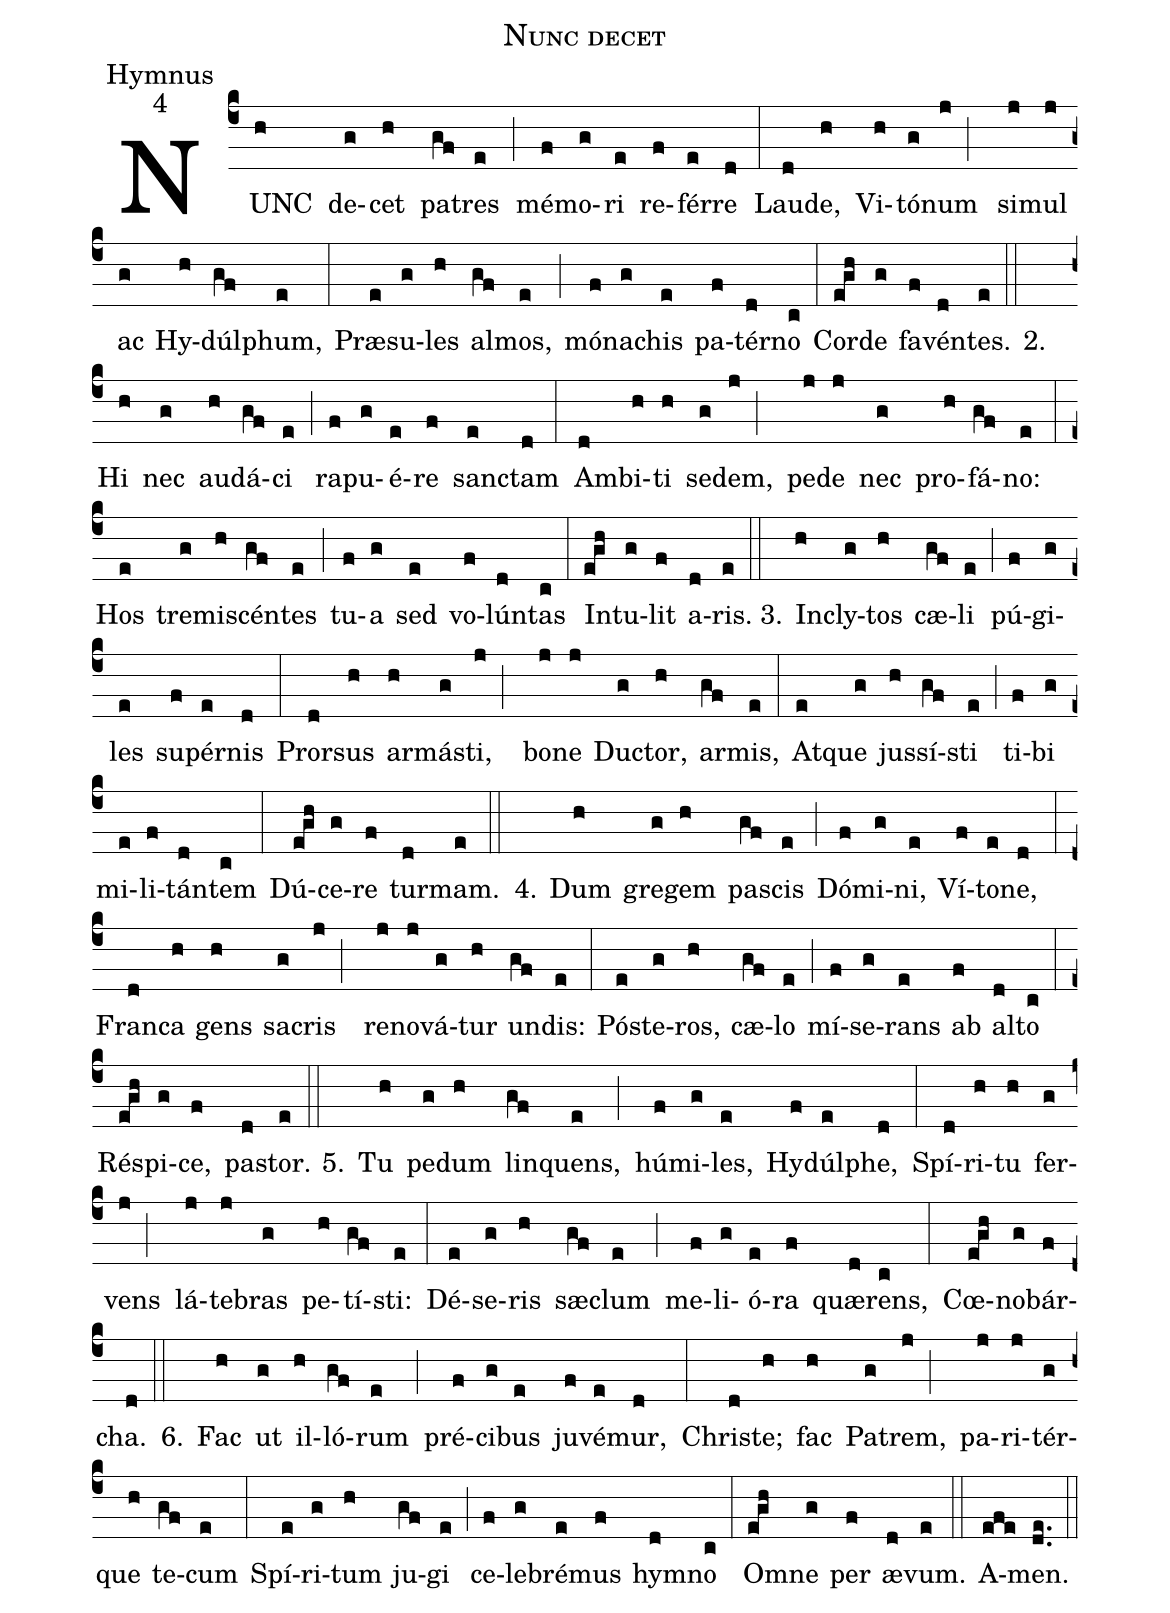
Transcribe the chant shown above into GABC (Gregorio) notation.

name:Nunc decet;
office-part:Hymnus;
mode:4;
%%
(c4)NUNC(h) de(g)cet(h) pa(gf)tres(e) (;) mé(f)mo(g)ri(e) re(f)fér(e)re(d) (:) Lau(d)de,(h) Vi(h)tó(g)num(j;) si(j)mul(j) ac(g) Hy(h)dúl(gf)phum,(e) (:) Præ(e)su(g)les(h) al(gf)mos,(e) (;) mó(f)na(g)chis(e) pa(f)tér(d)no(c) (:) Cor(egh)de(g) fa(f)vén(d)tes.(e::)


2.() Hi(h) nec(g) au(h)dá(gf)ci(e) (;) ra(f)pu(g)é(e)re(f) san(e)ctam(d) (:) Am(d)bi(h)ti(h) se(g)dem,(j;) pe(j)de(j) nec(g) pro(h)fá(gf)no:(e) (:) Hos(e) tre(g)mi(h)scén(gf)tes(e) (;) tu(f)a(g) sed(e) vo(f)lún(d)tas(c) (:) In(egh)tu(g)lit(f) a(d)ris.(e) (::)

3.()  In(h)cly(g)tos(h) cæ(gf)li(e) (;) pú(f)gi(g)les(e) su(f)pér(e)nis(d) (:) Pror(d)sus(h) ar(h)má(g)sti,(j;) bo(j)ne(j) Du(g)ctor,(h) ar(gf)mis,(e) (:) At(e)que(g) jus(h)sí(gf)sti(e) (;) ti(f)bi(g) mi(e)li(f)tán(d)tem(c) (:) Dú(egh)ce(g)re(f) tur(d)mam.(e) (::)

4.() Dum(h) gre(g)gem(h) pa(gf)scis(e) (;) Dó(f)mi(g)ni,(e) Ví(f)to(e)ne,(d) (:) Fran(d)ca(h) gens(h) sa(g)cris(j;) re(j)no(j)vá(g)tur(h) un(gf)dis:(e) (:) Pó(e)ste(g)ros,(h) cæ(gf)lo(e) (;) mí(f)se(g)rans(e) ab(f) al(d)to(c) (:) Ré(egh)spi(g)ce,(f) pa(d)stor.(e) (::)

5.() Tu(h) pe(g)dum(h) lin(gf)quens,(e) (;) hú(f)mi(g)les,(e) Hy(f)dúl(e)phe,(d) (:) Spí(d)ri(h)tu(h) fer(g)vens(j;) lá(j)te(j)bras(g) pe(h)tí(gf)sti:(e) (:) Dé(e)se(g)ris(h) sæ(gf)clum(e) (;) me(f)li(g)ó(e)ra(f) quæ(d)rens,(c) (:) Cœ(egh)no(g)bár(f)cha.(d) (::)

6.() Fac(h) ut(g) il(h)ló(gf)rum(e) (;) pré(f)ci(g)bus(e) ju(f)vé(e)mur,(d) (:) Chri(d)ste;(h) fac(h) Pa(g)trem,(j;) pa(j)ri(j)tér(g)que(h) te(gf)cum(e) (:) Spí(e)ri(g)tum(h) ju(gf)gi(e) (;) ce(f)le(g)bré(e)mus(f) hym(d)no(c) (:) Om(egh)ne(g) per(f) æ(d)vum.(e) (::) A(efe)men.(de..) (::)
